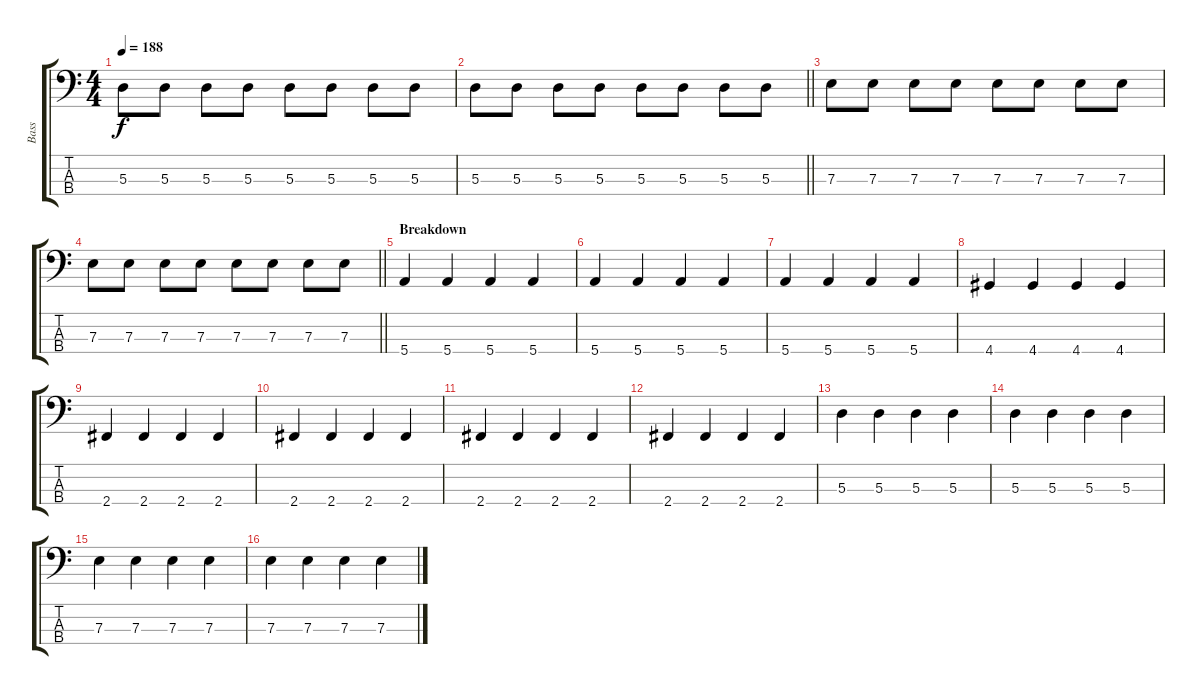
\track ("Bass" "Bass") {instrument electricbassfinger}
\staff {score tabs}
\tuning (G2 D2 A1 E1) {hide}
\ts (4 4)
\tempo 188
\clef f4
\ks c
5.3.8{dy f} 5.3.8 5.3.8 5.3.8 5.3.8 5.3.8 5.3.8 5.3.8 |
\barLineRight lightlight
5.3.8 5.3.8 5.3.8 5.3.8 5.3.8 5.3.8 5.3.8 5.3.8 |
7.3.8 7.3.8 7.3.8 7.3.8 7.3.8 7.3.8 7.3.8 7.3.8 |
\barLineRight lightlight
7.3.8 7.3.8 7.3.8 7.3.8 7.3.8 7.3.8 7.3.8 7.3.8 |
\section ("" "Breakdown")
5.4.4 5.4.4 5.4.4 5.4.4 |
5.4.4 5.4.4 5.4.4 5.4.4 |
5.4.4 5.4.4 5.4.4 5.4.4 |
4.4.4 4.4.4 4.4.4 4.4.4 |
2.4.4 2.4.4 2.4.4 2.4.4 |
2.4.4 2.4.4 2.4.4 2.4.4 |
2.4.4 2.4.4 2.4.4 2.4.4 |
2.4.4 2.4.4 2.4.4 2.4.4 |
5.3.4 5.3.4 5.3.4 5.3.4 |
5.3.4 5.3.4 5.3.4 5.3.4 |
7.3.4 7.3.4 7.3.4 7.3.4 |
7.3.4 7.3.4 7.3.4 7.3.4
